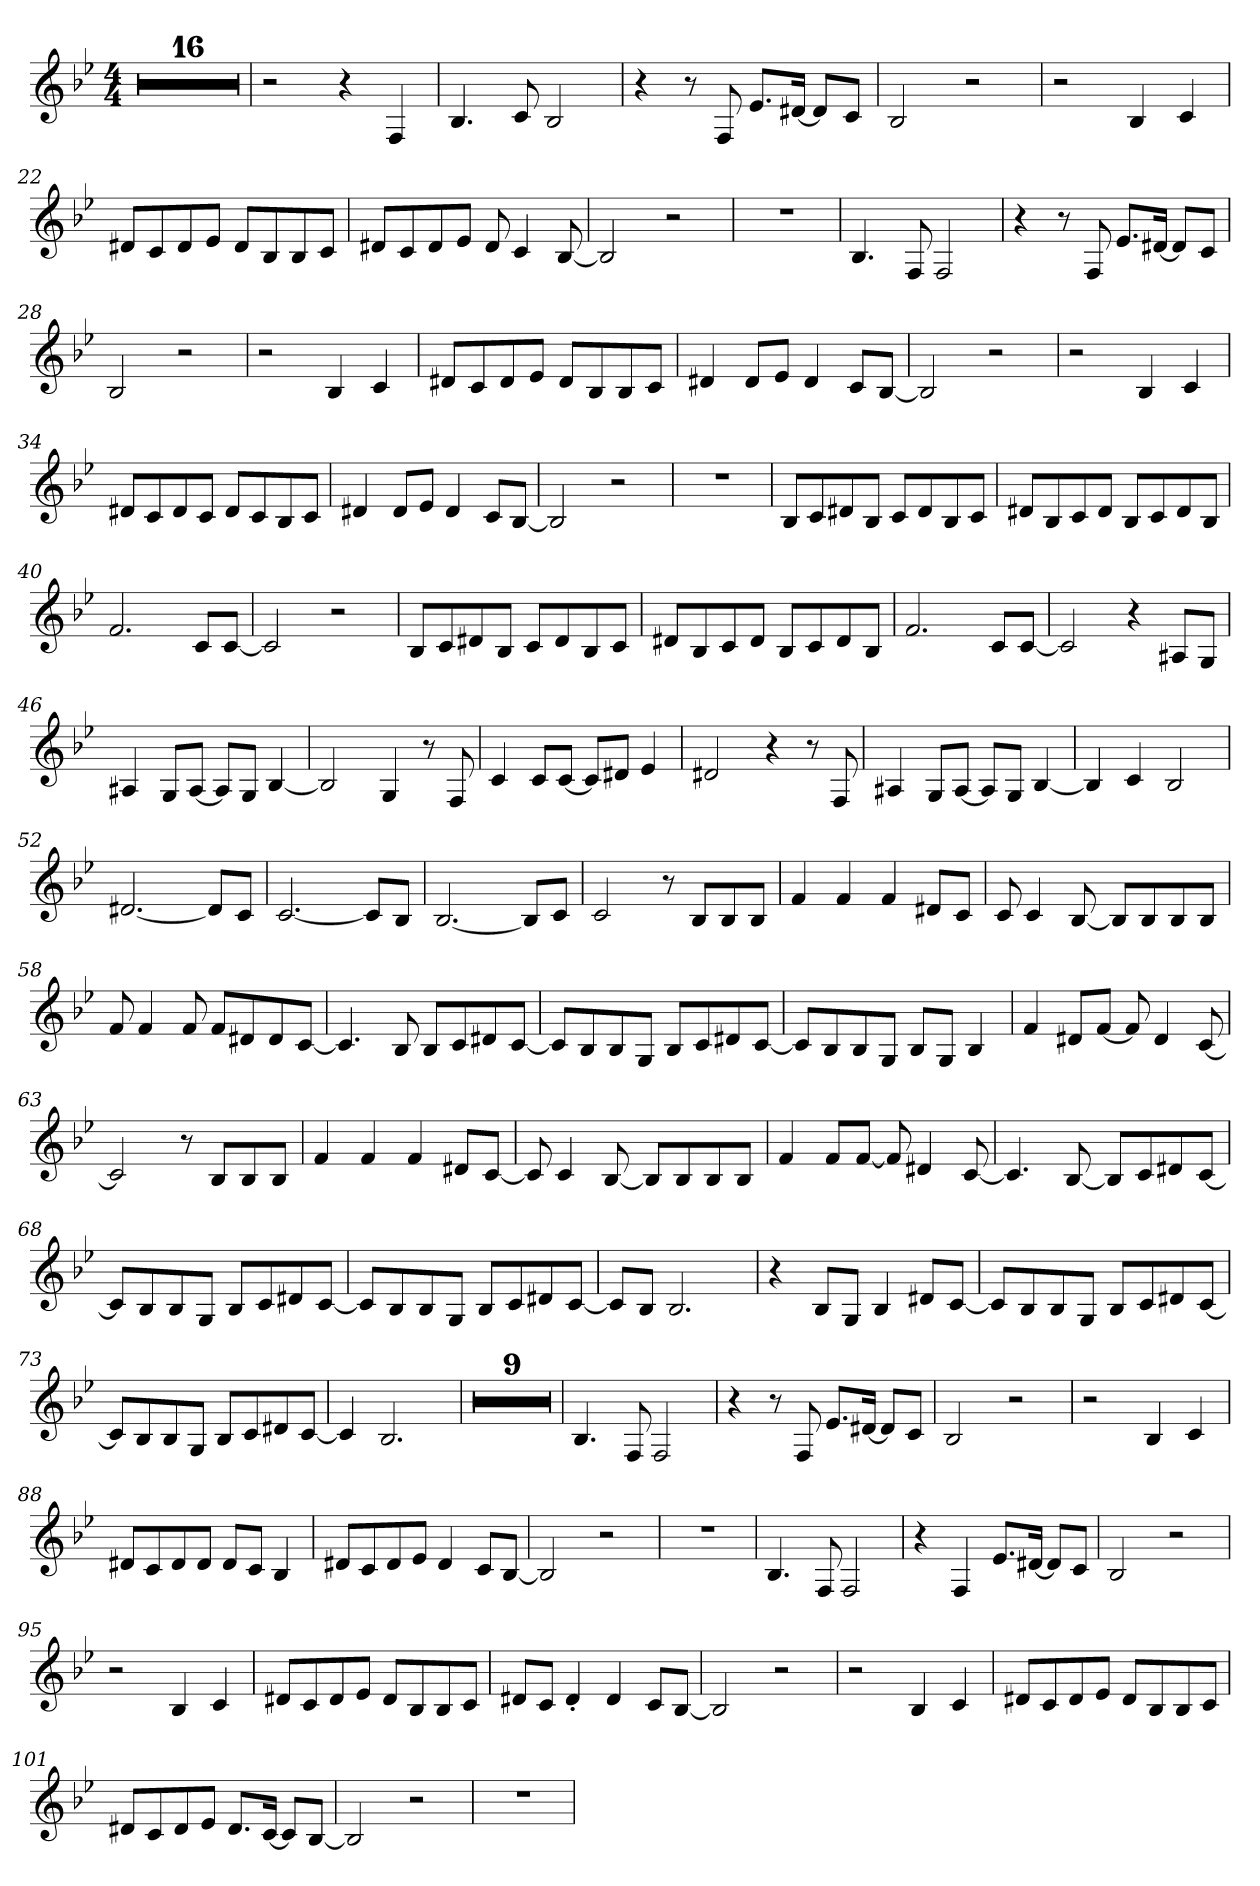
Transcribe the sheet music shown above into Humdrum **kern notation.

**kern
*part1
*staff1
*clefG2
*k[b-e-]
*M4/4
*MM190
=1
1r
=2
*k[f#c#g#]
1r
=3
1r
=4
1r
=5
1r
=6
1r
=7
1r
=8
1r
=9
1r
=10
1r
=11
1r
=12
1r
=13
1r
=14
1r
=15
1r
=16
1r
=17
2r
4r
4F#
=18
4.B
8c#
2B
=19
4r
8r
8F#
8.eL
[16d#XJk
8d#L]
8c#J
=20
2B
2r
=21
2r
4B
4c#
=22
8d#XL
8c#
8d#
8eJ
8d#L
8B
8B
8c#J
=23
8d#XL
8c#
8d#
8eJ
8d#
4c#
[8B
=24
2B]
2r
=25
1r
=26
4.B
8F#
2F#
=27
4r
8r
8F#
8.eL
[16d#XJk
8d#L]
8c#J
=28
2B
2r
=29
2r
4B
4c#
=30
8d#XL
8c#
8d#
8eJ
8d#L
8B
8B
8c#J
=31
4d#X
8d#L
8eJ
4d#
8c#L
[8BJ
=32
2B]
2r
=33
2r
4B
4c#
=34
8d#XL
8c#
8d#
8c#J
8d#L
8c#
8B
8c#J
=35
4d#X
8d#L
8eJ
4d#
8c#L
[8BJ
=36
2B]
2r
=37
1r
=38
8BL
8c#
8d#X
8BJ
8c#L
8d#
8B
8c#J
=39
8d#XL
8B
8c#
8d#J
8BL
8c#
8d#
8BJ
=40
2.f#
8c#L
[8c#J
=41
2c#]
2r
=42
8BL
8c#
8d#X
8BJ
8c#L
8d#
8B
8c#J
=43
8d#XL
8B
8c#
8d#J
8BL
8c#
8d#
8BJ
=44
2.f#
8c#L
[8c#J
=45
2c#]
4r
8A#XL
8G#J
=46
4A#X
8G#L
[8A#J
8A#L]
8G#J
[4B
=47
2B]
4G#
8r
8F#
=48
4c#
8c#L
[8c#J
8c#L]
8d#XJ
4e
=49
2d#X
4r
8r
8F#
=50
4A#X
8G#L
[8A#J
8A#L]
8G#J
[4B
=51
4B]
4c#
2B
=52
[2.d#X
8d#L]
8c#J
=53
[2.c#
8c#L]
8BJ
=54
[2.B
8BL]
8c#J
=55
2c#
8r
8BL
8B
8BJ
=56
4f#
4f#
4f#
8d#XL
8c#J
=57
8c#
4c#
[8B
8BL]
8B
8B
8BJ
=58
8f#
4f#
8f#
8f#L
8d#X
8d#
[8c#J
=59
4.c#]
8B
8BL
8c#
8d#X
[8c#J
=60
8c#L]
8B
8B
8G#J
8BL
8c#
8d#X
[8c#J
=61
8c#L]
8B
8B
8G#J
8BL
8G#J
4B
=62
4f#
8d#XL
[8f#J
8f#]
4d#
[8c#
=63
2c#]
8r
8BL
8B
8BJ
=64
4f#
4f#
4f#
8d#XL
[8c#J
=65
8c#]
4c#
[8B
8BL]
8B
8B
8BJ
=66
4f#
8f#L
[8f#J
8f#]
4d#X
[8c#
=67
4.c#]
[8B
8BL]
8c#
8d#X
[8c#J
=68
8c#L]
8B
8B
8G#J
8BL
8c#
8d#X
[8c#J
=69
8c#L]
8B
8B
8G#J
8BL
8c#
8d#X
[8c#J
=70
8c#L]
8BJ
2.B
=71
4r
8BL
8G#J
4B
8d#XL
[8c#J
=72
8c#L]
8B
8B
8G#J
8BL
8c#
8d#X
[8c#J
=73
8c#L]
8B
8B
8G#J
8BL
8c#
8d#X
[8c#J
=74
4c#]
2.B
=75
1r
=76
1r
=77
1r
=78
1r
=79
1r
=80
1r
=81
1r
=82
1r
=83
1r
=84
4.B
8F#
2F#
=85
4r
8r
8F#
8.eL
[16d#XJk
8d#L]
8c#J
=86
2B
2r
=87
2r
4B
4c#
=88
8d#XL
8c#
8d#
8d#J
8d#L
8c#J
4B
=89
8d#XL
8c#
8d#
8eJ
4d#
8c#L
[8BJ
=90
2B]
2r
=91
1r
=92
4.B
8F#
2F#
=93
4r
4F#
8.eL
[16d#XJk
8d#L]
8c#J
=94
2B
2r
=95
2r
4B
4c#
=96
8d#XL
8c#
8d#
8eJ
8d#L
8B
8B
8c#J
=97
8d#XL
8c#J
4d#'
4d#
8c#L
[8BJ
=98
2B]
2r
=99
2r
4B
4c#
=100
8d#XL
8c#
8d#
8eJ
8d#L
8B
8B
8c#J
=101
8d#XL
8c#
8d#
8eJ
8.d#L
[16c#Jk
8c#L]
[8BJ
=102
2B]
2r
=103
1r
=
*-
